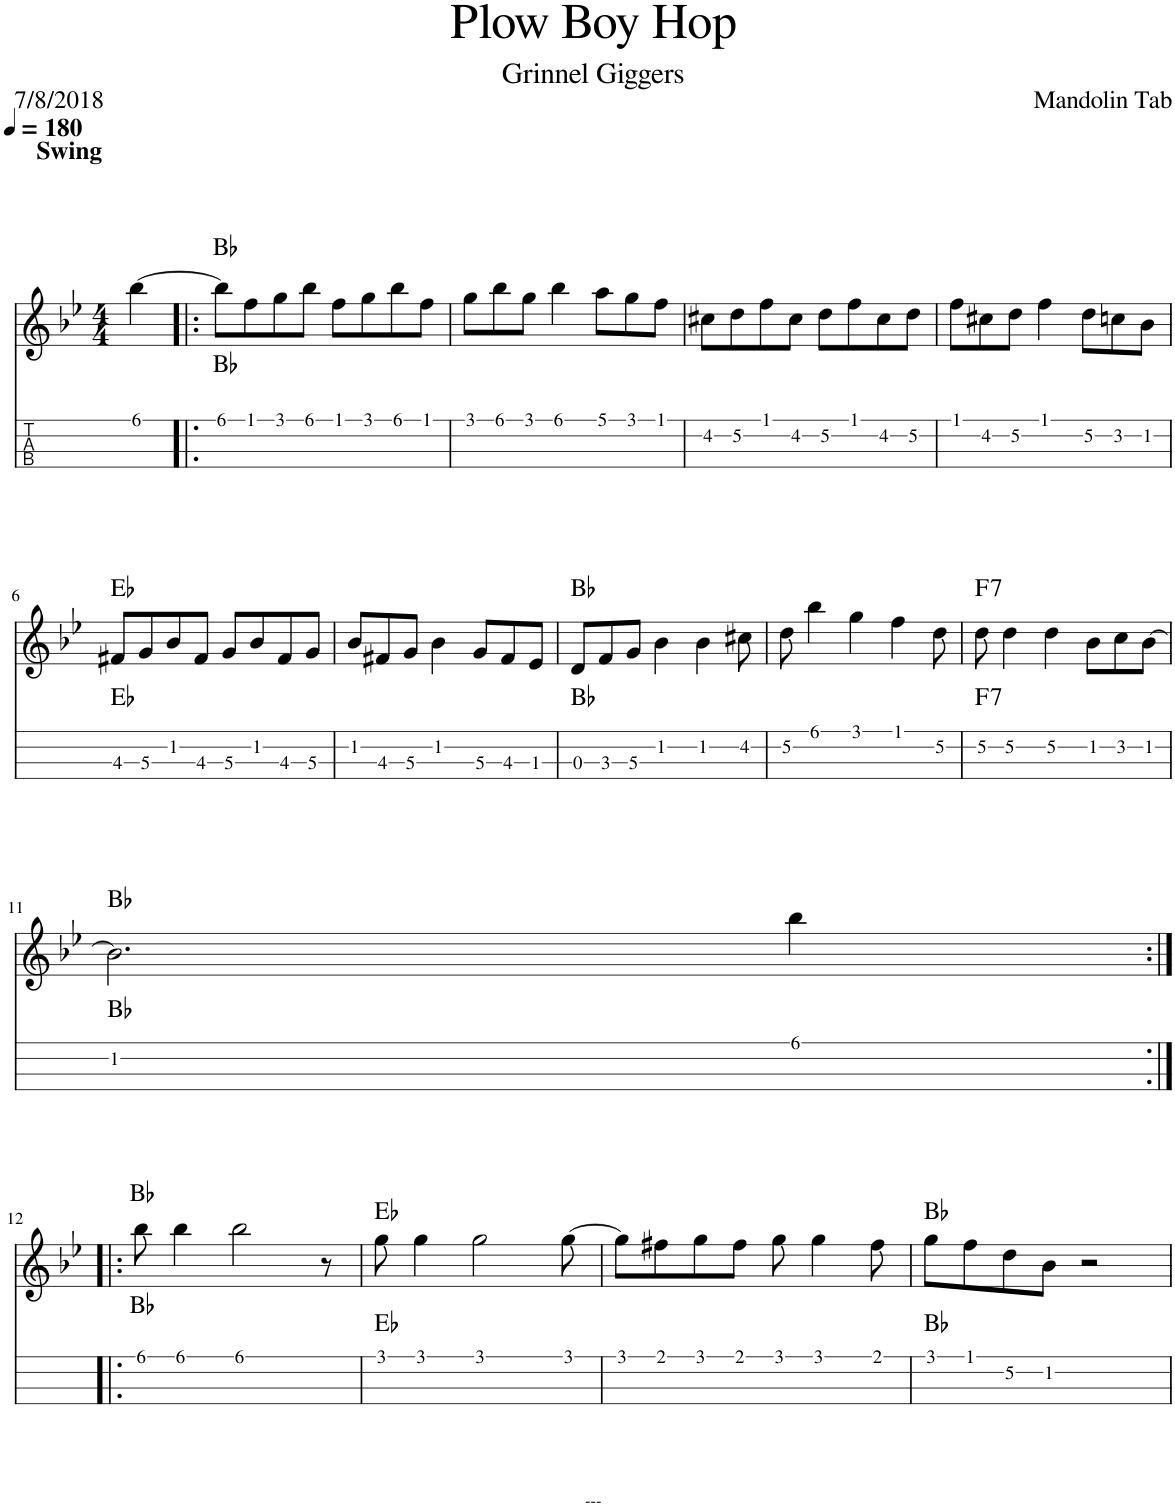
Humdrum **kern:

**kern	**harte	**kern	**harte
*part2	*part2	*part1	*part1
*staff2	*	*staff1	*
*I"Mandolin [Tablature]	*	*I"Mandolin	*
*stria4	*	*	*
*	*	*clefG2	*
*k[b-e-]	*	*k[b-e-]	*
*M4/4	*	*M4/4	*
*MM180	*	*MM180	*
=1	=1	=1	=1
!	!	!LO:TX:a:B:t=Swing	!
4bb-	.	[4bb-\	.
=2!|:	=2!|:	=2!|:	=2!|:
8bb-L	Bb:maj	8bb-\L]	Bb:maj
8ffJ	.	8ff\	.
8ggL	.	8gg\	.
8bb-J	.	8bb-\J	.
8ffL	.	8ff\L	.
8ggJ	.	8gg\	.
8bb-L	.	8bb-\	.
8ffJ	.	8ff\J	.
=3	=3	=3	=3
8ggL	.	8gg\L	.
8bb-J	.	8bb-\	.
8gg	.	8gg\J	.
4bb-	.	4bb-\	.
8aa	.	8aa\L	.
8ggL	.	8gg\	.
8ffJ	.	8ff\J	.
=4	=4	=4	=4
8cc#XL	.	8cc#X\L	.
8ddJ	.	8dd\	.
8ffL	.	8ff\	.
8cc#J	.	8cc#\J	.
8ddL	.	8dd\L	.
8ffJ	.	8ff\	.
8cc#L	.	8cc#\	.
8ddJ	.	8dd\J	.
=5	=5	=5	=5
8ffL	.	8ff\L	.
8cc#XJ	.	8cc#X\	.
8dd	.	8dd\J	.
4ff	.	4ff\	.
8dd	.	8dd\L	.
8ccnL	.	8ccn\	.
8b-J	.	8b-\J	.
!!LO:LB:g=z
=6	=6	=6	=6
8f#XL	Eb:maj	8f#X/L	Eb:maj
8gJ	.	8g/	.
8b-L	.	8b-/	.
8f#J	.	8f#/J	.
8gL	.	8g/L	.
8b-J	.	8b-/	.
8f#L	.	8f#/	.
8gJ	.	8g/J	.
=7	=7	=7	=7
8b-L	.	8b-/L	.
8f#XJ	.	8f#X/	.
8g	.	8g/J	.
4b-	.	4b-\	.
8g	.	8g/L	.
8f#L	.	8f#/	.
8e-J	.	8e-/J	.
=8	=8	=8	=8
8dL	Bb:maj	8d/L	Bb:maj
8fJ	.	8f/	.
8g	.	8g/J	.
4b-	.	4b-\	.
4b-	.	4b-\	.
8cc#X	.	8cc#X\	.
=9	=9	=9	=9
8dd	.	8dd\	.
4bb-	.	4bb-\	.
4gg	.	4gg\	.
4ff	.	4ff\	.
8dd	.	8dd\	.
=10	=10	=10	=10
!	!LO:H:kt=7	!	!LO:H:kt=7
8dd	F:7	8dd\	F:7
4dd	.	4dd\	.
4dd	.	4dd\	.
8b-	.	8b-\L	.
8ccL	.	8cc\	.
8b-J	.	[8b-\J	.
!!LO:LB:g=z
=11	=11	=11	=11
2.b-	Bb:maj	2.b-\]	Bb:maj
4bb-	.	4bb-\	.
!!LO:LB:g=z
=12:|!|:	=12:|!|:	=12:|!|:	=12:|!|:
8bb-	Bb:maj	8bb-\	Bb:maj
4bb-	.	4bb-\	.
2bb-	.	2bb-\	.
8r	.	8r	.
=13	=13	=13	=13
8gg	Eb:maj	8gg\	Eb:maj
4gg	.	4gg\	.
2gg	.	2gg\	.
8gg	.	[8gg\	.
=14	=14	=14	=14
8ggL	.	8gg\L]	.
8ff#XJ	.	8ff#X\	.
8ggL	.	8gg\	.
8ff#J	.	8ff#\J	.
8gg	.	8gg\	.
4gg	.	4gg\	.
8ff#	.	8ff#\	.
=15	=15	=15	=15
8ggL	Bb:maj	8gg\L	Bb:maj
8ffJ	.	8ff\	.
8ddL	.	8dd\	.
8b-J	.	8b-\J	.
2r	.	2r	.
=	=	=	=
*-	*-	*-	*-
